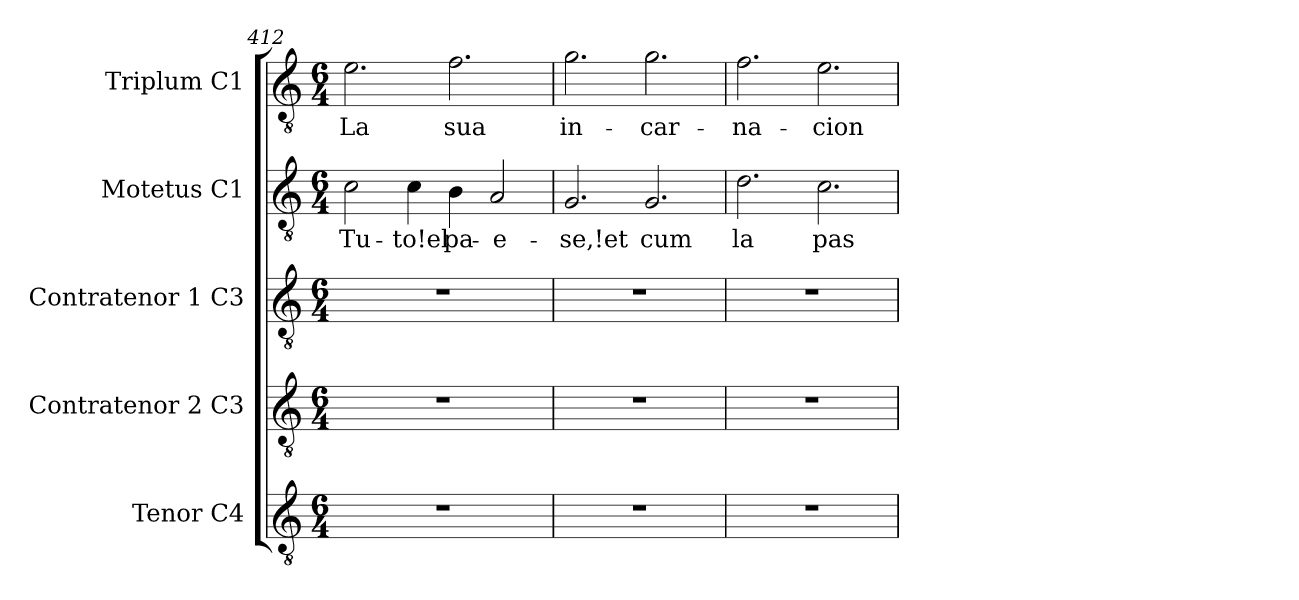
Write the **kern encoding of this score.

**kern	**kern	**kern	**kern	**text	**kern	**text
*part5	*part4	*part3	*part2	*part2	*part1	*part1
*staff5	*staff4	*staff3	*staff2	*staff2	*staff1	*staff1
*I"Tenor  C4	*I"Contratenor 2  C3	*I"Contratenor 1  C3	*I"Motetus  C1	*	*I"Triplum  C1	*
*I'T	*I'Ct2	*I'Ct1	*I'Mot	*	*I'Tr	*
*clefGv2	*clefGv2	*clefGv2	*clefGv2	*	*clefGv2	*
*k[]	*k[]	*k[]	*k[]	*	*k[]	*
*C:	*C:	*C:	*C:	*	*C:	*
*M6/4	*M6/4	*M6/4	*M6/4	*	*M6/4	*
=412	=412	=412	=412	=412	=412	=412
!	!	!	!	!LO:LY:b:cj	!	!LO:LY:b:cj
1.r	1.r	1.r	2c\	Tu-	2.e\	La
!	!	!	!	!LO:LY:b:cj	!	!
.	.	.	4c\	-to!el	.	.
!	!	!	!	!LO:LY:b:cj	!	!LO:LY:b:cj
.	.	.	4B\	pa-	2.f\	sua
!	!	!	!	!LO:LY:b:cj	!	!
.	.	.	2A/	-e-	.	.
=413	=413	=413	=413	=413	=413	=413
!	!	!	!	!LO:LY:b:cj	!	!LO:LY:b:cj
1.r	1.r	1.r	2.G/	-se,!et	2.g\	in-
!	!	!	!	!LO:LY:b:cj	!	!LO:LY:b:cj
.	.	.	2.G/	cum	2.g\	-car-
=414	=414	=414	=414	=414	=414	=414
!	!	!	!	!LO:LY:b:cj	!	!LO:LY:b:cj
1.r	1.r	1.r	2.d\	la	2.f\	-na-
!	!	!	!	!LO:LY:b:cj	!	!LO:LY:b:cj
.	.	.	2.c\	pas-	2.e\	-cion
=	=	=	=	=	=	=
*-	*-	*-	*-	*-	*-	*-
